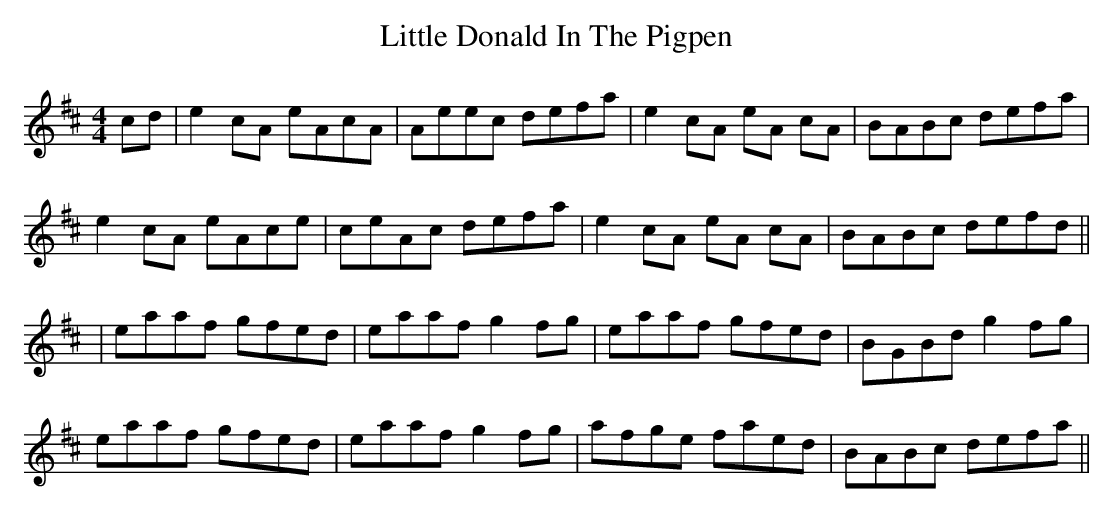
X:1
T: Little Donald In The Pigpen
M: 4/4
L: 1/8
K: Dmaj
cd|e2 cA eAcA|Aeec defa|e2 cA eA cA|BABc defa|
e2 cA eAce|ceAc defa|e2 cA eA cA|BABc defd||
|eaaf gfed|eaaf g2 fg|eaaf gfed|BGBd g2 fg|
eaaf gfed|eaaf g2 fg|afge faed|BABc defa||
